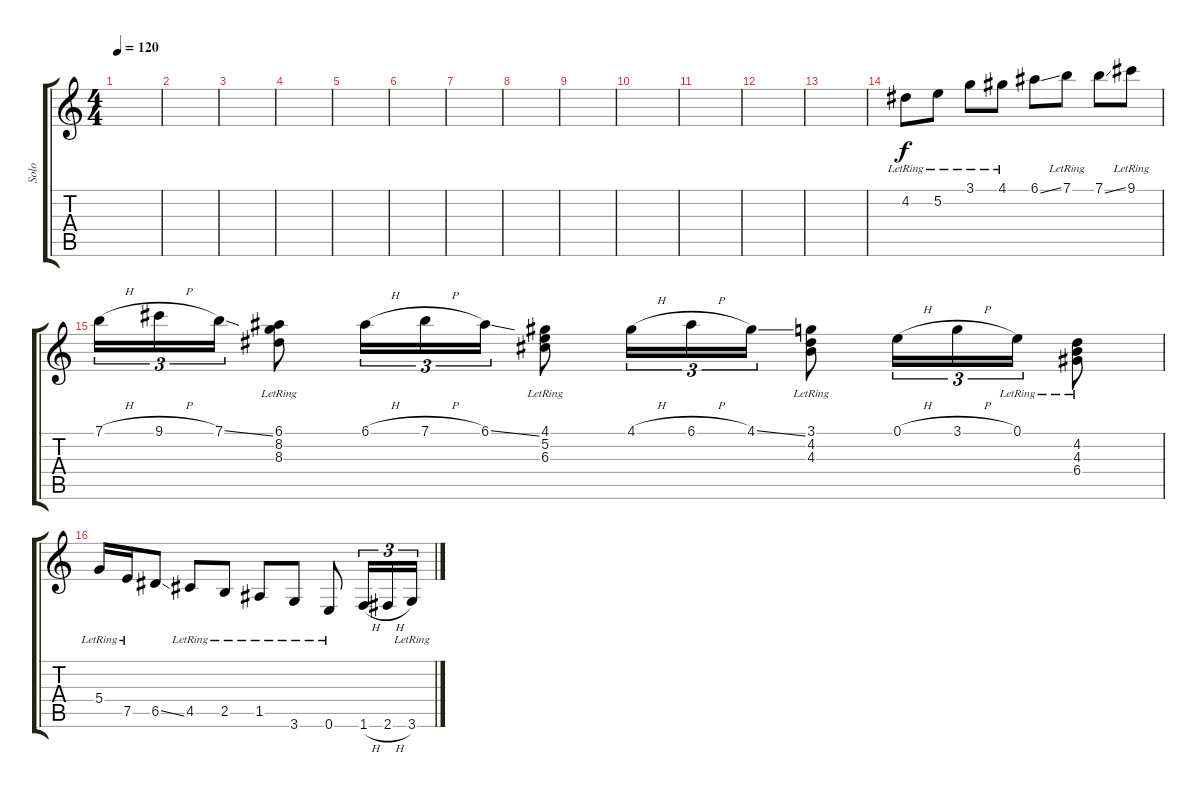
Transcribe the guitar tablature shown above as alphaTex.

\track ("Solo" "Solo") {instrument acousticguitarsteel}
\staff {score tabs}
\tuning (E4 B3 G3 D3 A2 E2) {hide}
\ts (4 4)
\tempo 120
\clef g2
\ks c
|
|
|
|
|
|
|
|
|
|
|
|
|
4.2{lr}.8 5.2{lr}.8 3.1{lr}.8 4.1{lr}.8 6.1{ss}.8 7.1{lr}.8 7.1{ss}.8 9.1{lr}.8 |
7.1{h}.16{tu (3 2)} 9.1{h}.16{tu (3 2)} 7.1{ss}.16{tu (3 2)} (6.1{lr} 8.2{lr} 8.3{lr}).8 6.1{h}.16{tu (3 2)} 7.1{h}.16{tu (3 2)} 6.1{ss}.16{tu (3 2)} (4.1{lr} 5.2{lr} 6.3{lr}).8 4.1{h}.16{tu (3 2)} 6.1{h}.16{tu (3 2)} 4.1{ss}.16{tu (3 2)} (3.1{lr} 4.2{lr} 4.3{lr}).8 0.1{h}.16{tu (3 2)} 3.1{h}.16{tu (3 2)} 0.1{lr}.16{tu (3 2)} (4.2{lr} 4.3{lr} 6.4{lr}).8 |
5.4{lr}.16 7.5{lr}.16 6.5{ss}.8 4.5{lr}.8 2.5{lr}.8 1.5{lr}.8 3.6{lr}.8 0.6{lr}.8 1.6{h}.16{tu (3 2)} 2.6{h}.16{tu (3 2)} 3.6{lr}.16{tu (3 2)}
